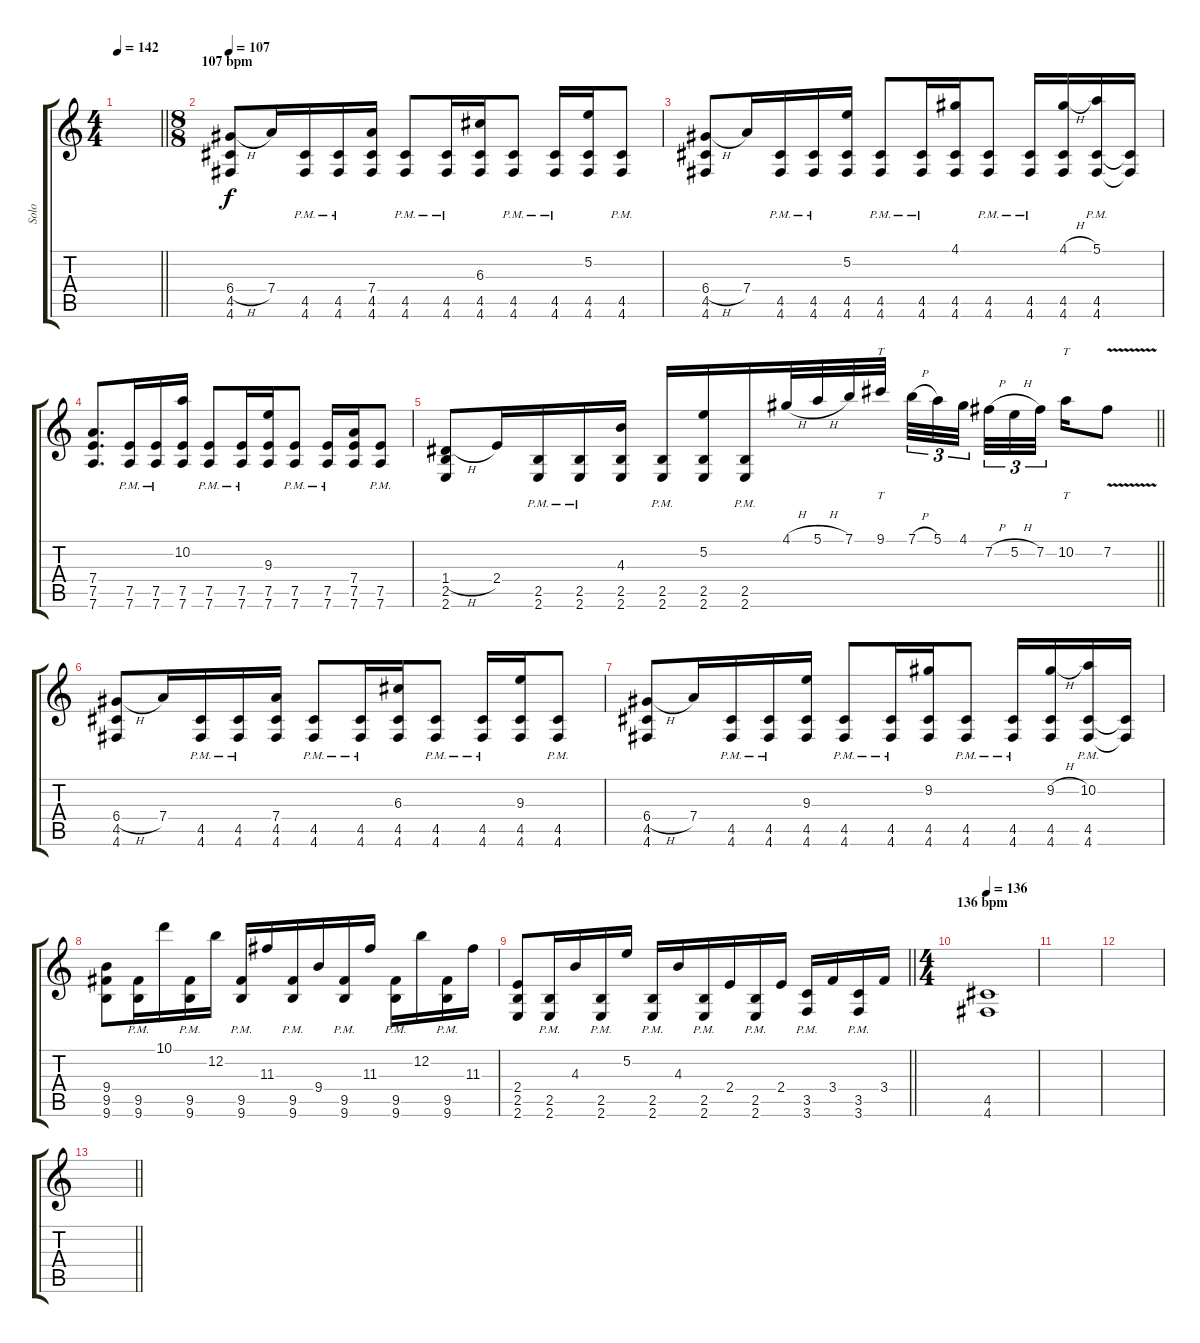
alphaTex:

\track ("Solo" "Solo") {instrument electricguitarjazz}
\staff {score tabs}
\tuning (E4 B3 G3 D3 A2 D2) {hide}
\ts (4 4)
\tempo 142
\clef g2
\barLineRight lightlight
\ks c
|
\ts (8 8)
\section ("" "107 bpm")
\tempo 107
(6.4{h} 4.5 4.6).8{volume 14 balance 12 instrument overdrivenguitar} 7.4.16 (4.5{pm} 4.6{pm}).16 (4.5{pm} 4.6{pm}).16 (7.4 4.5 4.6).16 (4.5{pm} 4.6{pm}).8 (4.5{pm} 4.6{pm}).16 (6.3 4.5 4.6).16 (4.5{pm} 4.6{pm}).8 (4.5{pm} 4.6{pm}).16 (5.2 4.5 4.6).16 (4.5{pm} 4.6{pm}).8 |
(6.4{h} 4.5 4.6).8 7.4.16 (4.5{pm} 4.6{pm}).16 (4.5{pm} 4.6{pm}).16 (5.2 4.5 4.6).16 (4.5{pm} 4.6{pm}).8 (4.5{pm} 4.6{pm}).16 (4.1 4.5 4.6).16 (4.5{pm} 4.6{pm}).8 (4.5{pm} 4.6{pm}).16 (4.1{h} 4.5 4.6).16 (5.1 4.5{pm} 4.6{pm}).16 (4.5{t} 4.6{t}).16 |
(7.4 7.5 7.6).8{d} (7.5 7.6{pm}).16 (7.5{pm} 7.6{pm}).16 (10.2 7.5 7.6).16 (7.5{pm} 7.6{pm}).8 (7.5{pm} 7.6{pm}).16 (9.3 7.5 7.6).16 (7.5{pm} 7.6{pm}).8 (7.5{pm} 7.6{pm}).16 (7.4 7.5 7.6).16 (7.5{pm} 7.6{pm}).8 |
\barLineRight lightlight
(1.4{h} 2.5 2.6).8 2.4.16 (2.5{pm} 2.6{pm}).16 (2.5{pm} 2.6{pm}).16 (4.3 2.5 2.6).16 (2.5{pm} 2.6{pm}).16 (5.2 2.5 2.6).16 (2.5{pm} 2.6{pm}).16 4.1{h}.32 5.1{h}.32 7.1.32 9.1.32{tt beam splitsecondary} 7.1{h}.32{tu (3 2)} 5.1.32{tu (3 2)} 4.1.32{tu (3 2)} 7.2{h}.32{tu (3 2)} 5.2{h}.32{tu (3 2)} 7.2.32{tu (3 2) beam splitsecondary} 10.2.16{tt} 7.2{v}.8 |
(6.4{h} 4.5 4.6).8 7.4.16 (4.5{pm} 4.6{pm}).16 (4.5{pm} 4.6{pm}).16 (7.4 4.5 4.6).16 (4.5{pm} 4.6{pm}).8 (4.5{pm} 4.6{pm}).16 (6.3 4.5 4.6).16 (4.5{pm} 4.6{pm}).8 (4.5{pm} 4.6{pm}).16 (9.3 4.5 4.6).16 (4.5{pm} 4.6{pm}).8 |
(6.4{h} 4.5 4.6).8 7.4.16 (4.5{pm} 4.6{pm}).16 (4.5{pm} 4.6{pm}).16 (9.3 4.5 4.6).16 (4.5{pm} 4.6{pm}).8 (4.5{pm} 4.6{pm}).16 (9.2 4.5 4.6).16 (4.5{pm} 4.6{pm}).8 (4.5{pm} 4.6{pm}).16 (9.2{h} 4.5 4.6).16 (10.2 4.5{pm} 4.6{pm}).16 (4.5{t} 4.6{t}).16 |
(9.4 9.5 9.6).8 (9.5{pm} 9.6{pm}).16 10.1.16 (9.5{pm} 9.6{pm}).16 12.2.16 (9.5{pm} 9.6{pm}).16 11.3.16 (9.5{pm} 9.6{pm}).16 9.4.16 (9.5{pm} 9.6{pm}).16 11.3.16 (9.5{pm} 9.6{pm}).16 12.2.16 (9.5{pm} 9.6{pm}).16 11.3.16 |
\barLineRight lightlight
(2.4 2.5 2.6).8 (2.5{pm} 2.6{pm}).16 4.3.16 (2.5{pm} 2.6{pm}).16 5.2.16 (2.5{pm} 2.6{pm}).16 4.3.16 (2.5{pm} 2.6{pm}).16 2.4.16 (2.5{pm} 2.6{pm}).16 2.4.16 (3.5{pm} 3.6{pm}).16 3.4.16 (3.5{pm} 3.6{pm}).16 3.4.16 |
\ts (4 4)
\section ("" "136 bpm")
\tempo 136
(4.5 4.6).1{volume 0} |
|
|
\barLineRight lightlight
